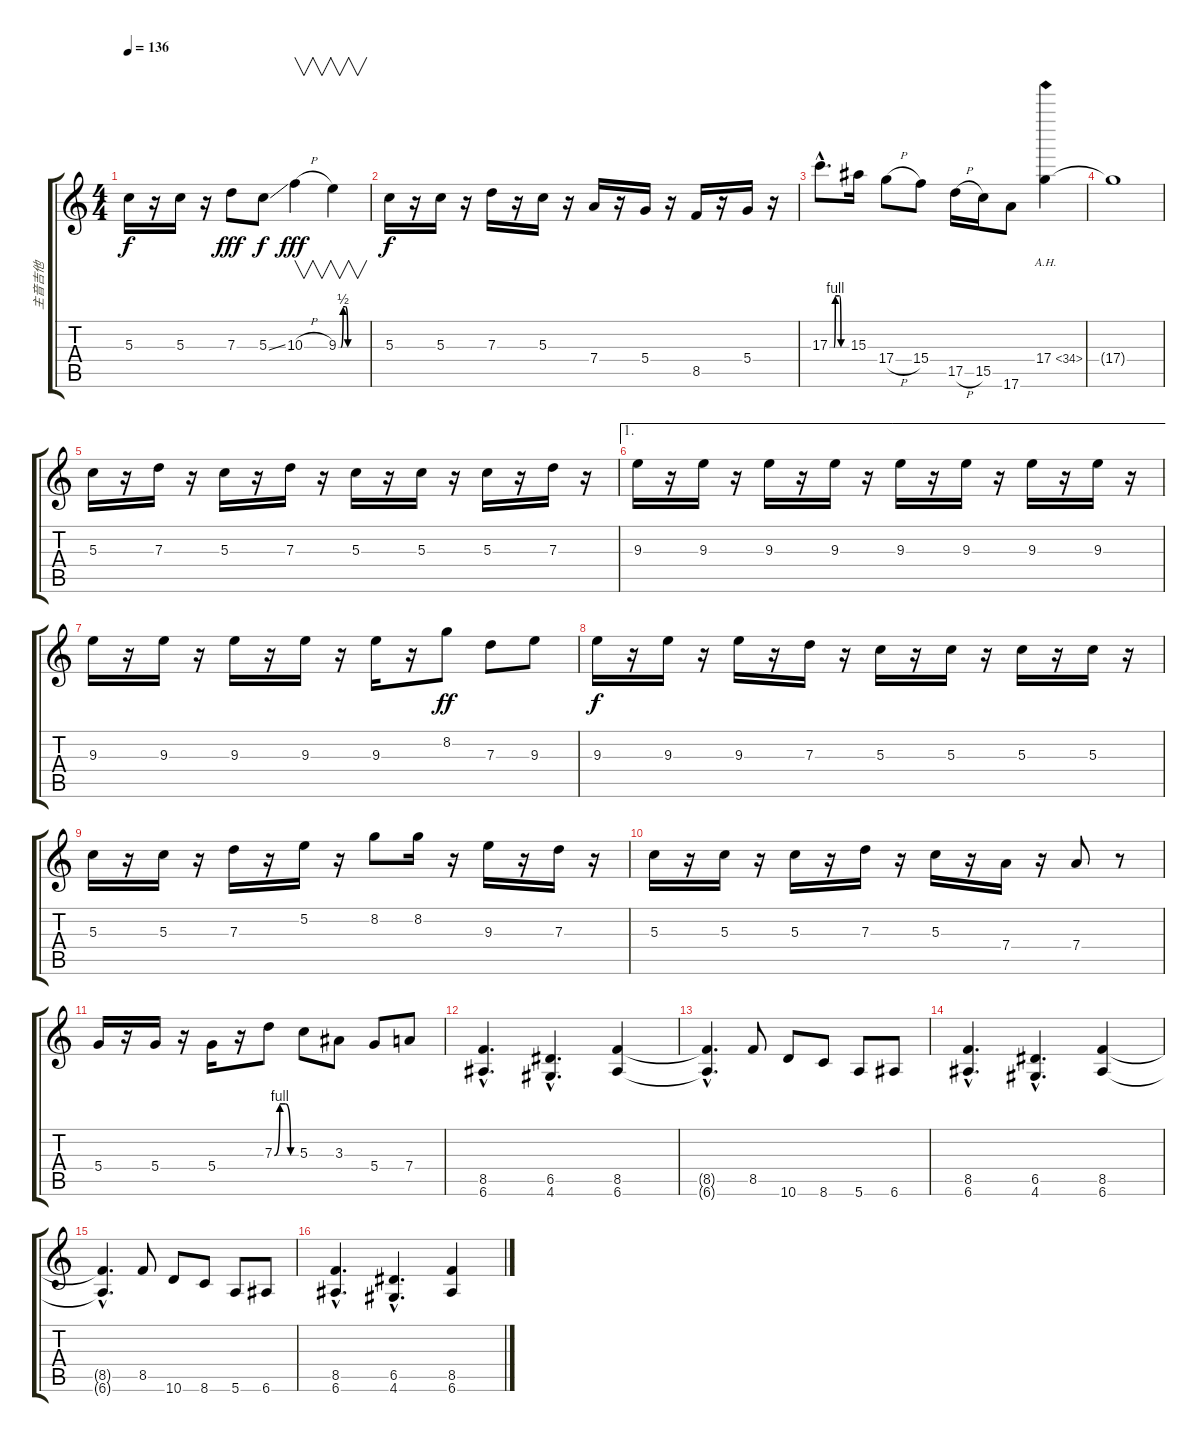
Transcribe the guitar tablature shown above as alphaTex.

\track ("主音吉他" "主音吉他") {instrument overdrivenguitar}
\staff {score tabs}
\tuning (E4 B3 G3 D3 A2 E2) {hide}
\ts (4 4)
\tempo 136
\clef g2
\ks c
5.3.16{dy f} r.16 5.3.16 r.16 7.3.8{dy fff} 5.3{ss}.8{dy f} 10.3{h}.4{v dy fff} 9.3{be (custom 0 0 5 0 10 2 15 2 20 0 60 0)}.4{v} |
5.3.16{dy f} r.16 5.3.16 r.16 7.3.16 r.16 5.3.16 r.16 7.4.16 r.16 5.4.16 r.16 8.5.16 r.16 5.4.16 r.16 |
17.3{be (custom 0 0 15 0 20 4 35 4 40 0 60 0) hac}.8{d} 15.3.16 17.4{h}.8 15.4.8 17.5{h}.16 15.5.16 17.6.8 17.4{ah 17}.4 |
17.4{t}.1 |
5.3.16 r.16 7.3.16 r.16 5.3.16 r.16 7.3.16 r.16 5.3.16 r.16 5.3.16 r.16 5.3.16 r.16 7.3.16 r.16 |
\ae 1
9.3.16 r.16 9.3.16 r.16 9.3.16 r.16 9.3.16 r.16 9.3.16 r.16 9.3.16 r.16 9.3.16 r.16 9.3.16 r.16 |
9.3.16 r.16 9.3.16 r.16 9.3.16 r.16 9.3.16 r.16 9.3.16 r.16 8.2.8{dy ff} 7.3.8 9.3.8 |
9.3.16{dy f} r.16 9.3.16 r.16 9.3.16 r.16 7.3.16 r.16 5.3.16 r.16 5.3.16 r.16 5.3.16 r.16 5.3.16 r.16 |
5.3.16 r.16 5.3.16 r.16 7.3.16 r.16 5.2.16 r.16 8.2.8 8.2.16 r.16 9.3.16 r.16 7.3.16 r.16 |
5.3.16 r.16 5.3.16 r.16 5.3.16 r.16 7.3.16 r.16 5.3.16 r.16 7.4.16 r.16 7.4.8 r.8 |
5.4.16 r.16 5.4.16 r.16 5.4.16 r.16 7.3{be (custom 0 0 15 4 30 4 45 0 60 0)}.8 5.3.8 3.3.8 5.4.8 7.4.8 |
(8.5{hac} 6.6{hac}).4{d} (6.5{hac} 4.6{hac}).4{d} (8.5 6.6).4 |
(8.5{hac t} 6.6{hac t}).4{d} 8.5.8 10.6.8 8.6.8 5.6.8 6.6.8 |
(8.5{hac} 6.6{hac}).4{d} (6.5{hac} 4.6{hac}).4{d} (8.5 6.6).4 |
(8.5{hac t} 6.6{hac t}).4{d} 8.5.8 10.6.8 8.6.8 5.6.8 6.6.8 |
(8.5{hac} 6.6{hac}).4{d} (6.5{hac} 4.6{hac}).4{d} (8.5 6.6).4
